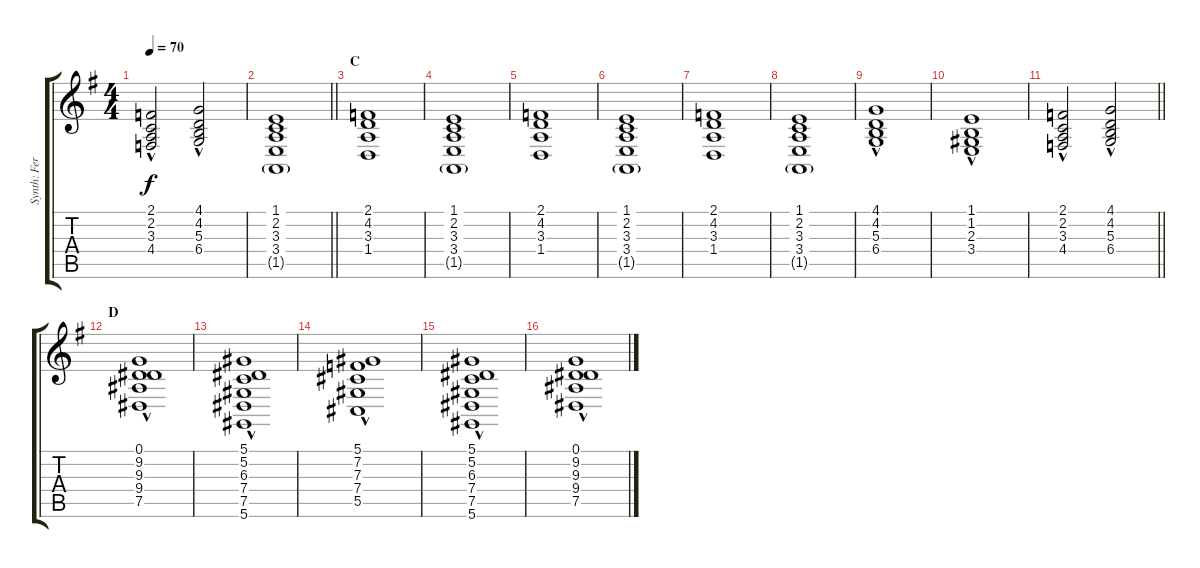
\track ("Synth: Ferdy" "Synth: Fer") {instrument synthstrings1}
\staff {score tabs}
\tuning (Eb4 Bb3 Gb3 Db3 Ab2 Eb2) {hide}
\ts (4 4)
\tempo 70
\clef g2
\ks g
(2.1{hac} 2.2 3.3{hac} 4.4{hac}).2{dy f} (4.1{hac} 4.2 5.3{hac} 6.4{hac}).2 |
\barLineRight lightlight
(1.1 2.2 3.3 3.4 1.5{g}).1 |
\section ("" "C")
(2.1 4.2 3.3 1.4).1 |
(1.1 2.2 3.3 3.4 1.5{g}).1 |
(2.1 4.2 3.3 1.4).1 |
(1.1 2.2 3.3 3.4 1.5{g}).1 |
(2.1 4.2 3.3 1.4).1 |
(1.1 2.2 3.3 3.4 1.5{g}).1 |
(4.1{hac} 4.2 5.3{hac} 6.4{hac}).1 |
(1.1{hac} 1.2{hac} 2.3{hac} 3.4{hac}).1 |
\barLineRight lightlight
(2.1{hac} 2.2{hac} 3.3{hac} 4.4{hac}).2 (4.1{hac} 4.2{hac} 5.3{hac} 6.4{hac}).2 |
\section ("" "D")
(0.1{hac} 9.2{hac} 9.3{hac} 9.4{hac} 7.5{hac}).1 |
(5.1{hac} 5.2{hac} 6.3{hac} 7.4{hac} 7.5{hac} 5.6{hac}).1 |
(5.1{hac} 7.2{hac} 7.3{hac} 7.4{hac} 5.5{hac}).1 |
(5.1{hac} 5.2{hac} 6.3{hac} 7.4{hac} 7.5{hac} 5.6{hac}).1 |
(0.1{hac} 9.2{hac} 9.3{hac} 9.4{hac} 7.5{hac}).1
